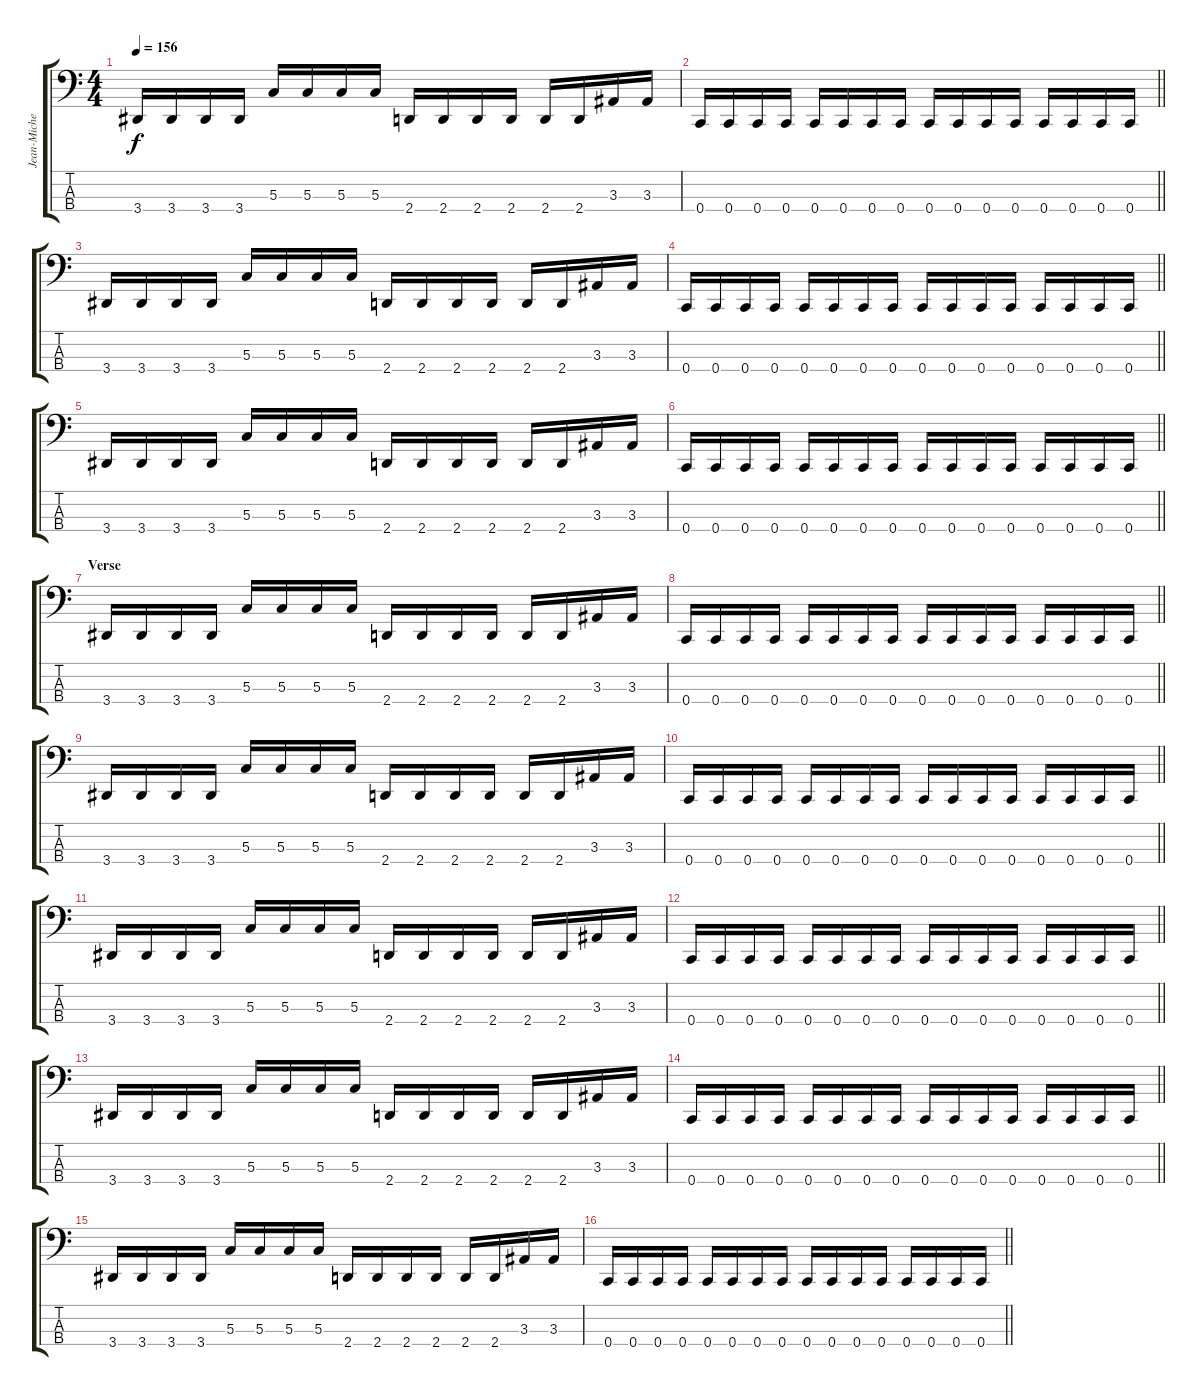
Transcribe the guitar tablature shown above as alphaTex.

\track ("Jean-Michel Labadie" "Jean-Miche") {instrument electricbassfinger}
\staff {score tabs}
\tuning (F2 C2 G1 C1) {hide}
\ts (4 4)
\tempo 156
\clef f4
\ks c
3.4.16{dy f} 3.4.16 3.4.16 3.4.16 5.3.16 5.3.16 5.3.16 5.3.16 2.4.16 2.4.16 2.4.16 2.4.16 2.4.16 2.4.16 3.3.16 3.3.16 |
\barLineRight lightlight
0.4.16 0.4.16 0.4.16 0.4.16 0.4.16 0.4.16 0.4.16 0.4.16 0.4.16 0.4.16 0.4.16 0.4.16 0.4.16 0.4.16 0.4.16 0.4.16 |
3.4.16 3.4.16 3.4.16 3.4.16 5.3.16 5.3.16 5.3.16 5.3.16 2.4.16 2.4.16 2.4.16 2.4.16 2.4.16 2.4.16 3.3.16 3.3.16 |
\barLineRight lightlight
0.4.16 0.4.16 0.4.16 0.4.16 0.4.16 0.4.16 0.4.16 0.4.16 0.4.16 0.4.16 0.4.16 0.4.16 0.4.16 0.4.16 0.4.16 0.4.16 |
3.4.16 3.4.16 3.4.16 3.4.16 5.3.16 5.3.16 5.3.16 5.3.16 2.4.16 2.4.16 2.4.16 2.4.16 2.4.16 2.4.16 3.3.16 3.3.16 |
\barLineRight lightlight
0.4.16 0.4.16 0.4.16 0.4.16 0.4.16 0.4.16 0.4.16 0.4.16 0.4.16 0.4.16 0.4.16 0.4.16 0.4.16 0.4.16 0.4.16 0.4.16 |
\section ("" "Verse")
3.4.16 3.4.16 3.4.16 3.4.16 5.3.16 5.3.16 5.3.16 5.3.16 2.4.16 2.4.16 2.4.16 2.4.16 2.4.16 2.4.16 3.3.16 3.3.16 |
\barLineRight lightlight
0.4.16 0.4.16 0.4.16 0.4.16 0.4.16 0.4.16 0.4.16 0.4.16 0.4.16 0.4.16 0.4.16 0.4.16 0.4.16 0.4.16 0.4.16 0.4.16 |
3.4.16 3.4.16 3.4.16 3.4.16 5.3.16 5.3.16 5.3.16 5.3.16 2.4.16 2.4.16 2.4.16 2.4.16 2.4.16 2.4.16 3.3.16 3.3.16 |
\barLineRight lightlight
0.4.16 0.4.16 0.4.16 0.4.16 0.4.16 0.4.16 0.4.16 0.4.16 0.4.16 0.4.16 0.4.16 0.4.16 0.4.16 0.4.16 0.4.16 0.4.16 |
3.4.16 3.4.16 3.4.16 3.4.16 5.3.16 5.3.16 5.3.16 5.3.16 2.4.16 2.4.16 2.4.16 2.4.16 2.4.16 2.4.16 3.3.16 3.3.16 |
\barLineRight lightlight
0.4.16 0.4.16 0.4.16 0.4.16 0.4.16 0.4.16 0.4.16 0.4.16 0.4.16 0.4.16 0.4.16 0.4.16 0.4.16 0.4.16 0.4.16 0.4.16 |
3.4.16 3.4.16 3.4.16 3.4.16 5.3.16 5.3.16 5.3.16 5.3.16 2.4.16 2.4.16 2.4.16 2.4.16 2.4.16 2.4.16 3.3.16 3.3.16 |
\barLineRight lightlight
0.4.16 0.4.16 0.4.16 0.4.16 0.4.16 0.4.16 0.4.16 0.4.16 0.4.16 0.4.16 0.4.16 0.4.16 0.4.16 0.4.16 0.4.16 0.4.16 |
\section ("" "")
3.4.16 3.4.16 3.4.16 3.4.16 5.3.16 5.3.16 5.3.16 5.3.16 2.4.16 2.4.16 2.4.16 2.4.16 2.4.16 2.4.16 3.3.16 3.3.16 |
\barLineRight lightlight
0.4.16 0.4.16 0.4.16 0.4.16 0.4.16 0.4.16 0.4.16 0.4.16 0.4.16 0.4.16 0.4.16 0.4.16 0.4.16 0.4.16 0.4.16 0.4.16
